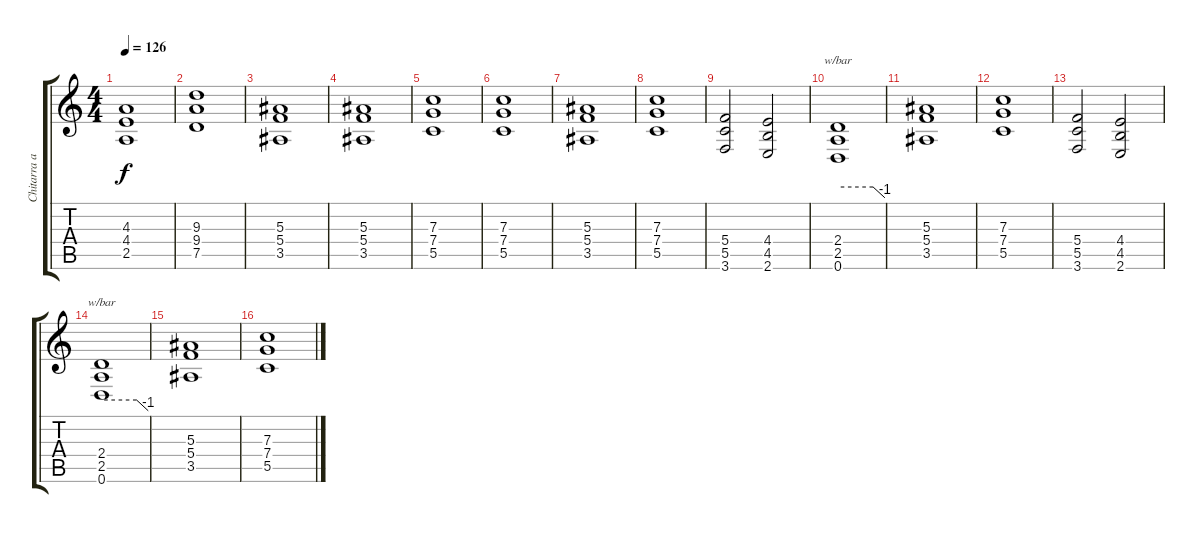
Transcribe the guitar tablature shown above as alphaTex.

\track ("Chitarra acustica" "Chitarra a") {instrument acousticguitarsteel}
\staff {score tabs}
\tuning (D4 A3 F3 C3 G2 D2) {hide}
\ts (4 4)
\tempo 126
\clef g2
\ks c
(4.3 4.4 2.5).1{dy f} |
(9.3 9.4 7.5).1 |
(5.3 5.4 3.5).1 |
(5.3 5.4 3.5).1 |
(7.3 7.4 5.5).1 |
(7.3 7.4 5.5).1 |
(5.3 5.4 3.5).1 |
(7.3 7.4 5.5).1 |
(5.4 5.5 3.6).2 (4.4 4.5 2.6).2 |
(2.4 2.5 0.6).1{tbe (custom default 0 0 45 0 60 -4)} |
(5.3 5.4 3.5).1 |
(7.3 7.4 5.5).1 |
(5.4 5.5 3.6).2 (4.4 4.5 2.6).2 |
(2.4 2.5 0.6).1{tbe (custom default 0 0 45 0 60 -4)} |
(5.3 5.4 3.5).1 |
(7.3 7.4 5.5).1
